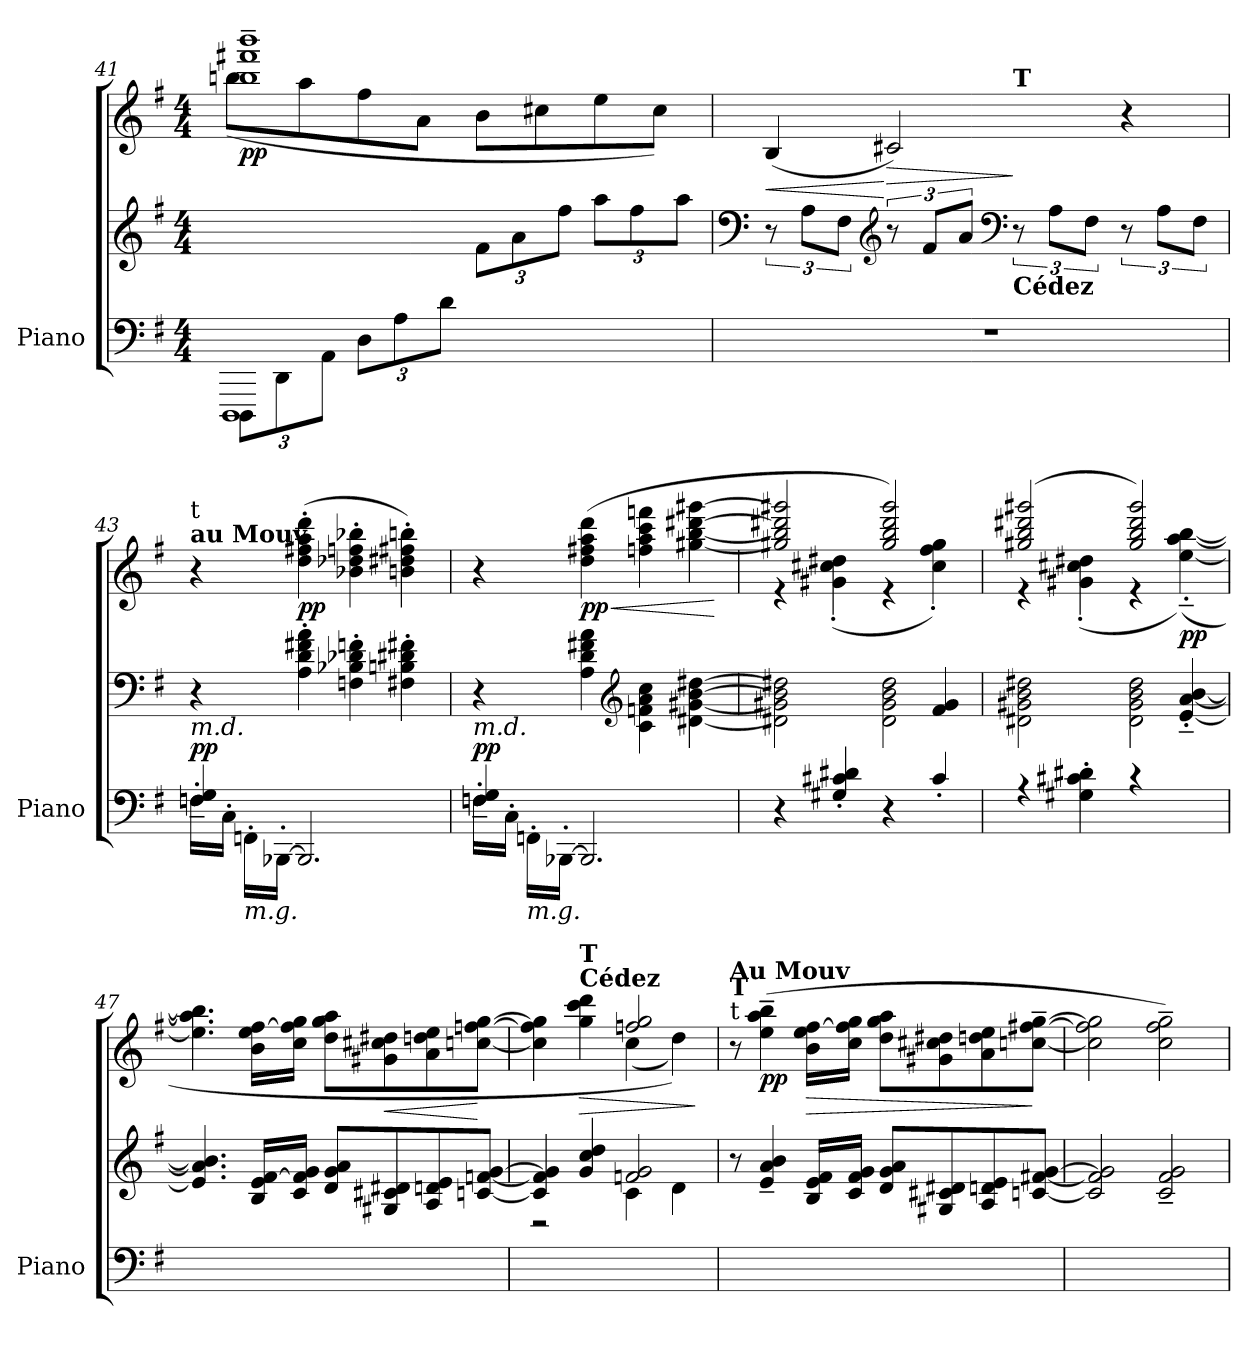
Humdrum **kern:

**kern	**kern	**kern	**dynam
*part1	*part1	*part1	*part1
*staff3	*staff2	*staff1	*staff1/2/3
*I"Piano	*	*	*
*I'Piano	*	*	*
!!LO:LB:g=z
*clefF4	*clefG2	*clefG2	*
*k[f#]	*k[f#]	*k[f#]	*
*M4/4	*M4/4	*M4/4	*
*Xbrackettup	*	*	*
=41	=41	=41	=41
*^	*^	*^	*
!	!	!	!	!	!	!LO:DY:b
12DDD\L	1DDD	2ryy	1ryy	1bbn~ 1fff#X~ 1bbb~	(>8bb\L	pp
12DD\	.	.	.	.	.	.
.	.	.	.	.	8aa\	.
12AA\J	.	.	.	.	.	.
12D\L	.	.	.	.	8ff#\	.
12A\	.	.	.	.	.	.
.	.	.	.	.	8a\J	.
12d\J	.	.	.	.	.	.
*	*	*Xbrackettup	*	*	*	*
2ryy	.	12f#\L	.	.	8b\L	.
.	.	12a\	.	.	.	.
.	.	.	.	.	8cc#X\	.
.	.	12ff#\J	.	.	.	.
.	.	12aa\L	.	.	8ee\	.
.	.	12ff#\	.	.	.	.
.	.	.	.	.	8cc#\J)	.
.	.	12aa\J	.	.	.	.
*v	*v	*	*	*	*	*
*	*v	*v	*	*	*
=42	=42	=42	=42	=42
*	*clefF4	*	*	*
*	*brackettup	*	*	*
!	!	!	!	!LO:HP:b
1r	12r	(<4B/	2ryy	<
.	12A\L	.	.	.
.	12F#\J	.	.	.
*	*clefG2	*	*	*
!	!	!	!	!LO:HP:n=1:b
.	12r	2c#X/)	.	[ >
.	12f#/L	.	.	.
.	12a/J	.	.	.
*	*clefF4	*	*	*
!	!	!	!LO:TX:a:B:t=T	!
!	!LO:TX:b:B:t=Cédez	!	!	!
.	12r	.	2ryy	]
.	12A\L	.	.	.
.	12F#\J	.	.	.
.	12r	4r	.	.
.	12A\L	.	.	.
.	12F#\J	.	.	.
*	*	*v	*v	*
!!LO:LB:g=z
=43	=43	=43	=43
*	*	*MM52	*
*^	*	*	*
!	!	!	!LO:TX:a:B:t=au Mouv	!
!	!	!	!LO:TX:a:t=t	!
!LO:TX:a:i:t=m.d.	!	!	!	!
!	!	!	!	!LO:DY:a=3
16F'\LL	4Fn/~ 4G/~	4r	4r	pp
16C'\JJ	.	.	.	.
!LO:TX:b:i:t=m.g.	!	!	!	!
16FFn'\LL	.	.	.	.
[16BBB-X'\JJ	.	.	.	.
!	!	!	!	!LO:DY:b
4ryy	2.BBB-/]	4A\' 4d\' 4f#X\' 4a\'	(>4dd\' 4ff#X\' 4aa\' 4ddd\'	pp
2ryy	.	4Fn\' 4B-X\' 4d-X\' 4fn\'	4b-X\' 4dd-X\' 4ffn\' 4bb-X\'	.
.	.	4F#X\' 4Bn\' 4d#X\' 4f#X\'	4bn\' 4dd#X\' 4ff#X\' 4bbn\')	.
=44	=44	=44	=44	=44
!LO:TX:a:i:t=m.d.	!	!	!	!
!	!	!	!	!LO:DY:a=3
16F'\LL	4Fn/~ 4G/~	4r	4r	pp
16C'\JJ	.	.	.	.
!LO:TX:b:i:t=m.g.	!	!	!	!
16FFn'\LL	.	.	.	.
[16BBB-X'\JJ	.	.	.	.
!	!	!	!	!LO:HP:b
!	!	!	!	!LO:DY:n=1:b
4ryy	2.BBB-/]	4A\ 4d\ 4f#X\ 4a\	(>4dd\ 4ff#X\ 4aa\ 4ddd\	< pp
*	*	*clefG2	*	*
2ryy	.	4c\ 4fn\ 4a\ 4cc\	4ffn\ 4aa\ 4ccc\ 4fffn\	.
.	.	[4d#X\ [4g#X\ [4b\ [4dd#X\	[4gg#X\ [4bb\ [4ddd#X\ [4ggg#X\	.
*v	*v	*	*	*
.	.	.	[
=45	=45	=45	=45
*	*^	*^	*
4r	2d#X\] 2g#X\] 2b\] 2dd#X\]	2reyy	2gg#X/] 2bb/] 2ddd#X/] 2ggg#X/]	4r	.
4G#X/' 4c#X/' 4d#X/'	.	.	.	(<4g#X\' 4cc#X\' 4dd#X\'	.
4r	2d#\ 2g#\ 2b\ 2dd#\	4rcyy	2gg#/ 2bb/ 2ddd#/ 2ggg#/)	4r	.
4c#'/	.	4f#/ 4g#/	.	4cc#\' 4ff#\' 4gg#\')	.
!!LO:PB:g=z	!!
=46	=46	=46	=46	=46	=46
4rA	2d#X\ 2g#X\ 2b\ 2dd#X\	2.ryy	(>2gg#X/ 2bb/ 2ddd#X/ 2ggg#X/	4r	.
4G#X\' 4c#X\' 4d#X\'	.	.	.	(<4g#X\' 4cc#X\' 4dd#X\'	.
4rc	2d#\ 2g#\ 2b\ 2dd#\	.	2gg#/ 2bb/ 2ddd#/ 2ggg#/)	4r	.
!	!	!	!	!	!LO:DY:b
4ryy	.	[4e/'~ [4a/'~ [4b/'~	.	(>[4ee\~' [4aa\~' [4bb\~')	pp
*	*v	*v	*	*	*
*	*	*v	*v	*
=47	=47	=47	=47
1ryy	4.e/] 4.a/] 4.b/]	4.ee\] 4.aa\] 4.bb\]	.
.	16B/ 16e/ [16f#/LL	16b\ 16ee\ [16ff#\LL	.
.	16c/ 16f#/] 16g/JJ	16cc\ 16ff#\] 16gg\JJ	.
.	8d/ 8g/ 8a/L	8dd\ 8gg\ 8aa\L	.
!	!	!	!LO:HP:b
.	8G#X/ 8c#X/ 8d#X/	8g#X\ 8cc#X\ 8dd#X\	<
.	8A/ 8dn/ 8e/	8a\ 8ddn\ 8ee\	.
.	[8cn/ [8fn/ [8g/J	[8ccn\ [8ffn\ [8gg\J	[
=48	=48	=48	=48
*	*^	*^	*
1ryy	4c/] 4fn/] 4g/]	2r	4cc\] 4ffn\] 4gg\]	2ryy	.
!	!	!	!LO:TX:a:B:t=Cédez	!	!
!	!	!	!LO:TX:a:B:t=T	!	!
!	!	!	!	!	!LO:HP:b
.	4g/ 4cc/ 4dd/	.	4gg\ 4ccc\ 4ddd\	.	>
.	2f/ 2g/	4c\	2ff/ 2gg/	(<4cc\	.
.	.	4d\	.	4dd\))	.
*	*v	*v	*	*	*
*	*	*v	*v	*
.	.	.	]
!!LO:LB:g=z
=49	=49	=49	=49
!	!	!LO:TX:a:B:t=Au Mouv	!
!	!	!LO:TX:a:t=t	!
!	!	!LO:TX:a:B:t=T	!
1ryy	8r	8r	.
!	!	!	!LO:DY:b
.	4e/~ 4a/~ 4b/~	(>4ee\~ 4aa\~ 4bb\~	pp
!	!	!	!LO:HP:b
.	16B/ 16e/ 16f#/LL	16b\ 16ee\ [16ff#\LL	>
.	16c/ 16f#/ 16g/JJ	16cc\ 16ff#\] 16gg\JJ	.
.	8d/ 8g/ 8a/L	8dd\ 8gg\ 8aa\L	.
.	8G#X/ 8c#X/ 8d#X/	8g#X\ 8cc#X\ 8dd#X\	.
.	8A/ 8dn/ 8e/	8a\ 8ddn\ 8ee\	.
.	[8cn/ [8f#X/ [8g/J	[8ccn\~ [8ff#X\~ [8gg\~J	]
=50	=50	=50	=50
1ryy	2c/] 2f#/] 2g/]	2cc\] 2ff#\] 2gg\]	.
.	2c/~ 2f#/~ 2g/~	2cc\~ 2ff#\~ 2gg\~)	.
=	=	=	=
*-	*-	*-	*-
